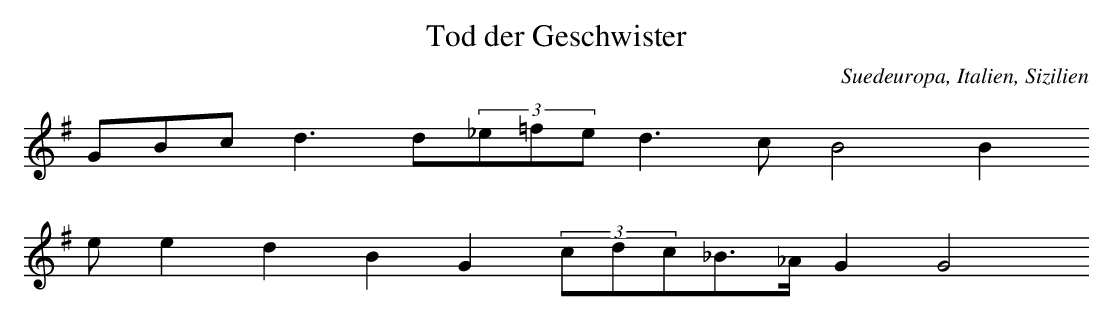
X:1
T: Tod der Geschwister
O: Suedeuropa, Italien, Sizilien
M: none
L: 1/16
K: G
G2B2c2d6d2(3_e2=f2e2d6c2B8B4
e2e4d4B4G4(3c2d2c2_B3_AG4G8
